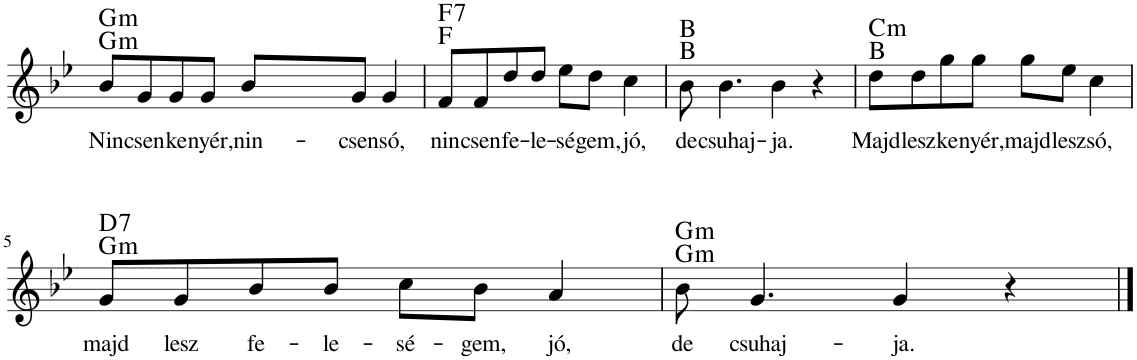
**kern	**text	**harte
*part1	*part1	*part1
*staff1	*staff1	*
*I"Piano	*	*
*I'Pno	*	*
*clefG2	*	*
*k[b-e-]	*	*
=1	=1	=1
!	!LO:LY:b	!LO:H:n=1:kt=m
!	!	!LO:H:n=2:kt=m
8b-/L	Nin-	G:min G:min
!	!LO:LY:b	!
8g/	-csen	.
!	!LO:LY:b	!
8g/	ke-	.
!	!LO:LY:b	!
8g/J	-nyér,	.
!	!LO:LY:b	!
8b-/L	nin-	.
!	!LO:LY:b	!
8g/J	-csen	.
!	!LO:LY:b	!
4g/	só,	.
=2	=2	=2
!	!LO:LY:b	!LO:H:n=2:kt=7
8f/L	nin-	F:maj F:7
!	!LO:LY:b	!
8f/	-csen	.
!	!LO:LY:b	!
8dd/	fe-	.
!	!LO:LY:b	!
8dd/J	-le-	.
!	!LO:LY:b	!
8ee-\L	-sé-	.
!	!LO:LY:b	!
8dd\J	-gem,	.
!	!LO:LY:b	!
4cc\	jó,	.
=3	=3	=3
!	!LO:LY:b	!
8b-\	de	B:maj B:maj
!	!LO:LY:b	!
4.b-\	csuhaj-	.
!	!LO:LY:b	!
4b-\	-ja.	.
4r	.	.
=4	=4	=4
!	!LO:LY:b	!LO:H:n=2:kt=m
8dd\L	Majd	B:maj C:min
!	!LO:LY:b	!
8dd\	lesz	.
!	!LO:LY:b	!
8gg\	ke-	.
!	!LO:LY:b	!
8gg\J	-nyér,	.
!	!LO:LY:b	!
8gg\L	majd	.
!	!LO:LY:b	!
8ee-\J	lesz	.
!	!LO:LY:b	!
4cc\	só,	.
!!LO:LB:g=z
=5	=5	=5
!	!LO:LY:b	!LO:H:n=1:kt=m
!	!	!LO:H:n=2:kt=7
8g/L	majd	G:min D:7
!	!LO:LY:b	!
8g/	lesz	.
!	!LO:LY:b	!
8b-/	fe-	.
!	!LO:LY:b	!
8b-/J	-le-	.
!	!LO:LY:b	!
8cc\L	-sé-	.
!	!LO:LY:b	!
8b-\J	-gem,	.
!	!LO:LY:b	!
4a/	jó,	.
=6	=6	=6
!	!LO:LY:b	!LO:H:n=1:kt=m
!	!	!LO:H:n=2:kt=m
8b-\	de	G:min G:min
!	!LO:LY:b	!
4.g/	csuhaj-	.
!	!LO:LY:b	!
4g/	-ja.	.
4r	.	.
==	==	==
*-	*-	*-
